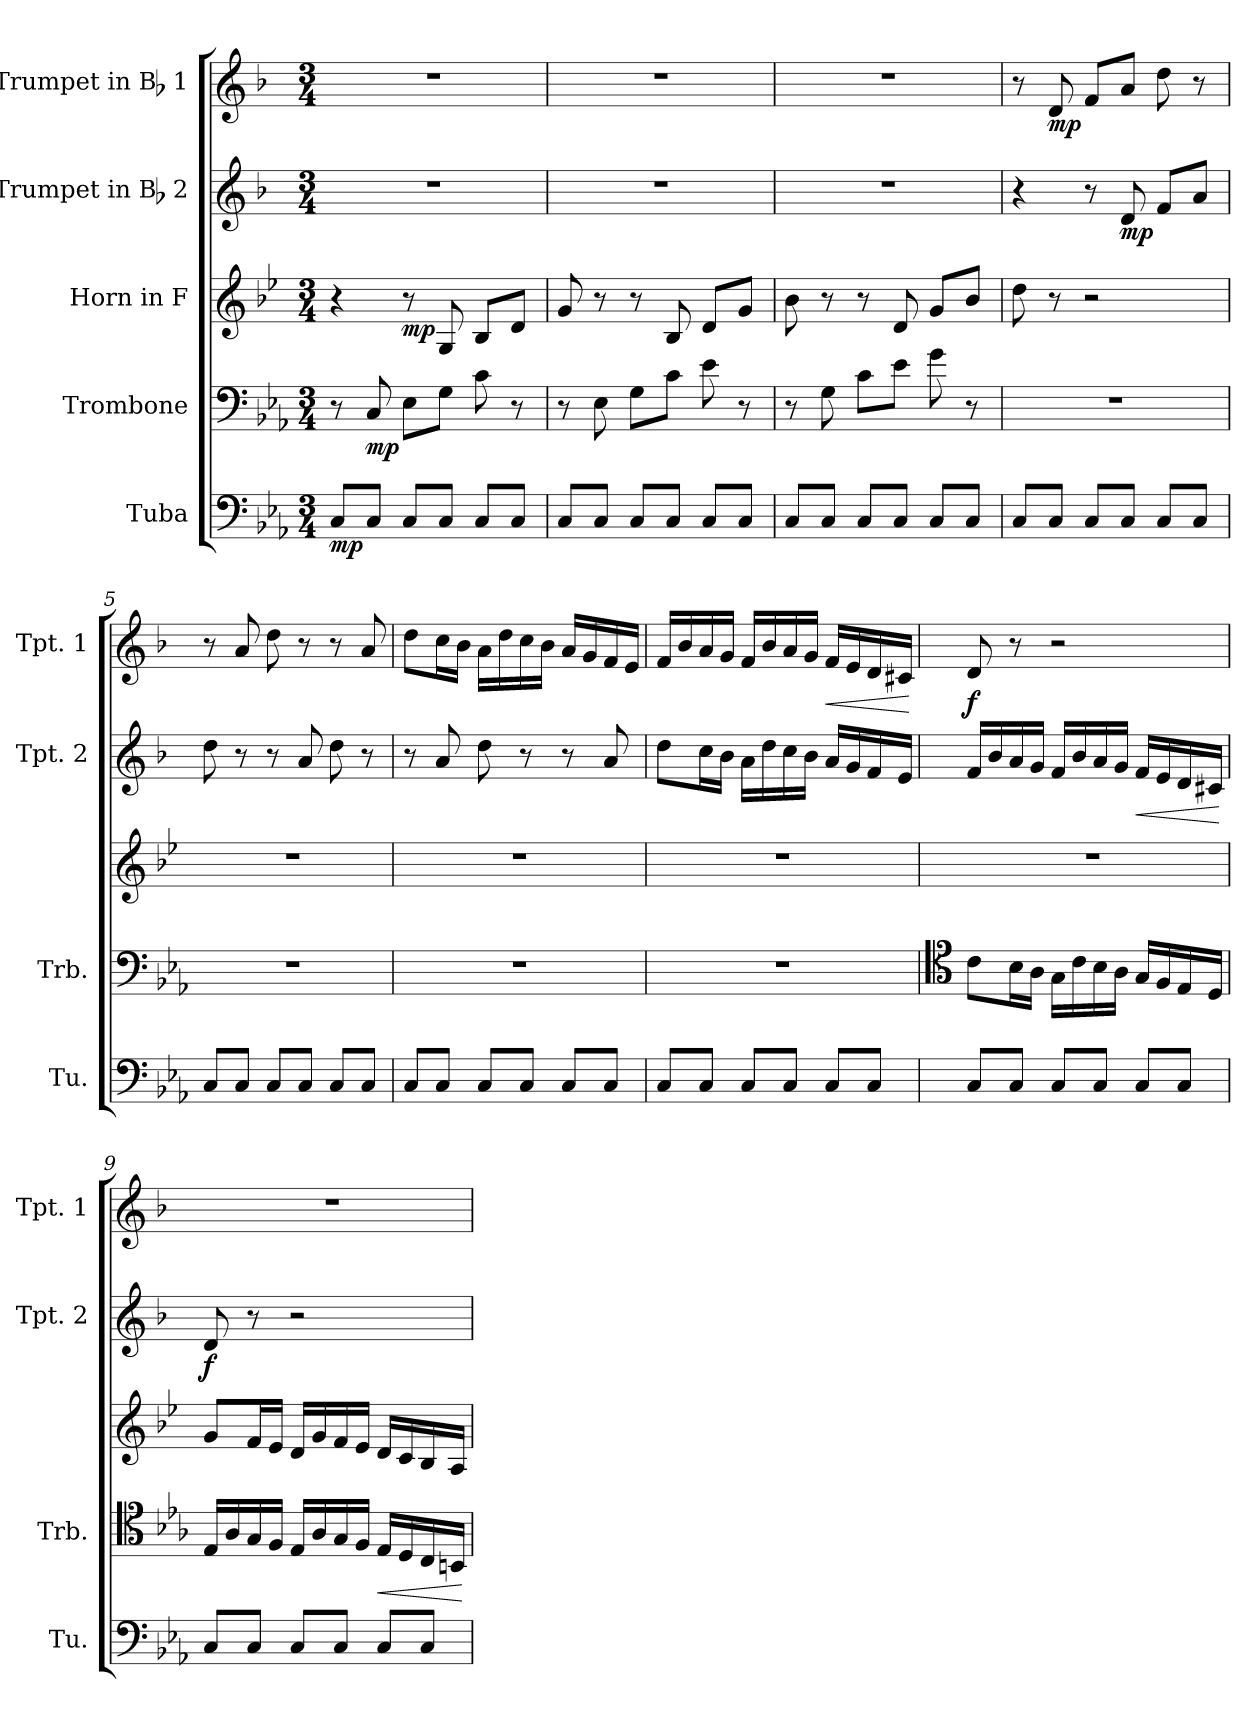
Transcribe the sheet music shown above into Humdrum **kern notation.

**kern	**dynam	**kern	**dynam	**kern	**dynam	**kern	**dynam	**kern	**dynam
*part5	*part5	*part4	*part4	*part3	*part3	*part2	*part2	*part1	*part1
*staff5	*staff5	*staff4	*staff4	*staff3	*staff3	*staff2	*staff2	*staff1	*staff1
*I"Tuba	*	*I"Trombone	*	*I"Horn in F	*	*I"Trumpet in Bb 2	*	*I"Trumpet in Bb 1	*
*I'Tu.	*	*I'Trb.	*	*	*	*I'Tpt. 2	*	*I'Tpt. 1	*
*clefF4	*	*clefF4	*	*clefG2	*	*clefG2	*	*clefG2	*
*	*	*	*	*ITrd4c7	*	*ITrd1c2	*	*ITrd1c2	*
*k[b-e-a-]	*	*k[b-e-a-]	*	*k[b-e-a-]	*	*k[b-e-a-]	*	*k[b-e-a-]	*
*M3/4	*	*M3/4	*	*M3/4	*	*M3/4	*	*M3/4	*
*MM86	*	*MM86	*	*MM86	*	*MM86	*	*MM86	*
=1	=1	=1	=1	=1	=1	=1	=1	=1	=1
!	!LO:DY:b	!	!	!	!	!	!	!	!
8C/L	mp	8r	.	4r	.	2.r	.	2.r	.
!	!	!	!LO:DY:b	!	!	!	!	!	!
8C/J	.	8C/	mp	.	.	.	.	.	.
!	!	!	!	!	!LO:DY:b	!	!	!	!
8C/L	.	8E-\L	.	8r	mp	.	.	.	.
8C/J	.	8G\J	.	8C/	.	.	.	.	.
8C/L	.	8c\	.	8E-/L	.	.	.	.	.
8C/J	.	8r	.	8G/J	.	.	.	.	.
=2	=2	=2	=2	=2	=2	=2	=2	=2	=2
8C/L	.	8r	.	8c/	.	2.r	.	2.r	.
8C/J	.	8E-\	.	8r	.	.	.	.	.
8C/L	.	8G\L	.	8r	.	.	.	.	.
8C/J	.	8c\J	.	8E-/	.	.	.	.	.
8C/L	.	8e-\	.	8G/L	.	.	.	.	.
8C/J	.	8r	.	8c/J	.	.	.	.	.
=3	=3	=3	=3	=3	=3	=3	=3	=3	=3
8C/L	.	8r	.	8e-\	.	2.r	.	2.r	.
8C/J	.	8G\	.	8r	.	.	.	.	.
8C/L	.	8c\L	.	8r	.	.	.	.	.
8C/J	.	8e-\J	.	8G/	.	.	.	.	.
8C/L	.	8g\	.	8c/L	.	.	.	.	.
8C/J	.	8r	.	8e-/J	.	.	.	.	.
=4	=4	=4	=4	=4	=4	=4	=4	=4	=4
8C/L	.	2.r	.	8g\	.	4r	.	8r	.
!	!	!	!	!	!	!	!	!	!LO:DY:b
8C/J	.	.	.	8r	.	.	.	8c/	mp
8C/L	.	.	.	2r	.	8r	.	8e-/L	.
!	!	!	!	!	!	!	!LO:DY:b	!	!
8C/J	.	.	.	.	.	8c/	mp	8g/J	.
8C/L	.	.	.	.	.	8e-/L	.	8cc\	.
8C/J	.	.	.	.	.	8g/J	.	8r	.
!!LO:PB:g=z
=5	=5	=5	=5	=5	=5	=5	=5	=5	=5
8C/L	.	2.r	.	2.r	.	8cc\	.	8r	.
8C/J	.	.	.	.	.	8r	.	8g/	.
8C/L	.	.	.	.	.	8r	.	8cc\	.
8C/J	.	.	.	.	.	8g/	.	8r	.
8C/L	.	.	.	.	.	8cc\	.	8r	.
8C/J	.	.	.	.	.	8r	.	8g/	.
=6	=6	=6	=6	=6	=6	=6	=6	=6	=6
8C/L	.	2.r	.	2.r	.	8r	.	8cc\L	.
8C/J	.	.	.	.	.	8g/	.	16b-\L	.
.	.	.	.	.	.	.	.	16a-\JJ	.
8C/L	.	.	.	.	.	8cc\	.	16g\LL	.
.	.	.	.	.	.	.	.	16cc\	.
8C/J	.	.	.	.	.	8r	.	16b-\	.
.	.	.	.	.	.	.	.	16a-\JJ	.
8C/L	.	.	.	.	.	8r	.	16g/LL	.
.	.	.	.	.	.	.	.	16f/	.
8C/J	.	.	.	.	.	8g/	.	16e-/	.
.	.	.	.	.	.	.	.	16d/JJ	.
=7	=7	=7	=7	=7	=7	=7	=7	=7	=7
8C/L	.	2.r	.	2.r	.	8cc\L	.	16e-/LL	.
.	.	.	.	.	.	.	.	16a-/	.
8C/J	.	.	.	.	.	16b-\L	.	16g/	.
.	.	.	.	.	.	16a-\JJ	.	16f/JJ	.
8C/L	.	.	.	.	.	16g\LL	.	16e-/LL	.
.	.	.	.	.	.	16cc\	.	16a-/	.
8C/J	.	.	.	.	.	16b-\	.	16g/	.
.	.	.	.	.	.	16a-\JJ	.	16f/JJ	.
!	!	!	!	!	!	!	!	!	!LO:HP:b
8C/L	.	.	.	.	.	16g/LL	.	16e-/LL	<
.	.	.	.	.	.	16f/	.	16d/	.
8C/J	.	.	.	.	.	16e-/	.	16c/	.
.	.	.	.	.	.	16d/JJ	.	16Bn/JJ	.
.	.	.	.	.	.	.	.	.	[
!!LO:LB:g=z
=8	=8	=8	=8	=8	=8	=8	=8	=8	=8
*	*	*clefC4	*	*	*	*	*	*	*
!	!	!	!	!	!	!	!	!	!LO:DY:b
8C/L	.	8c\L	.	2.r	.	16e-/LL	.	8c/	f
.	.	.	.	.	.	16a-/	.	.	.
8C/J	.	16B-\L	.	.	.	16g/	.	8r	.
.	.	16A-\JJ	.	.	.	16f/JJ	.	.	.
8C/L	.	16G\LL	.	.	.	16e-/LL	.	2r	.
.	.	16c\	.	.	.	16a-/	.	.	.
8C/J	.	16B-\	.	.	.	16g/	.	.	.
.	.	16A-\JJ	.	.	.	16f/JJ	.	.	.
!	!	!	!	!	!	!	!LO:HP:b	!	!
8C/L	.	16G/LL	.	.	.	16e-/LL	<	.	.
.	.	16F/	.	.	.	16d/	.	.	.
8C/J	.	16E-/	.	.	.	16c/	.	.	.
.	.	16D/JJ	.	.	.	16Bn/JJ	.	.	.
.	.	.	.	.	.	.	[	.	.
=9	=9	=9	=9	=9	=9	=9	=9	=9	=9
!	!	!	!	!	!	!	!LO:DY:b	!	!
8C/L	.	16E-/LL	.	8c/L	.	8c/	f	2.r	.
.	.	16A-/	.	.	.	.	.	.	.
8C/J	.	16G/	.	16B-/L	.	8r	.	.	.
.	.	16F/JJ	.	16A-/JJ	.	.	.	.	.
8C/L	.	16E-/LL	.	16G/LL	.	2r	.	.	.
.	.	16A-/	.	16c/	.	.	.	.	.
8C/J	.	16G/	.	16B-/	.	.	.	.	.
.	.	16F/JJ	.	16A-/JJ	.	.	.	.	.
!	!	!	!LO:HP:b	!	!	!	!	!	!
8C/L	.	16E-/LL	<	16G/LL	.	.	.	.	.
.	.	16D/	.	16F/	.	.	.	.	.
8C/J	.	16C/	.	16E-/	.	.	.	.	.
.	.	16BBn/JJ	.	16D/JJ	.	.	.	.	.
.	.	.	[	.	.	.	.	.	.
=	=	=	=	=	=	=	=	=	=
*-	*-	*-	*-	*-	*-	*-	*-	*-	*-
